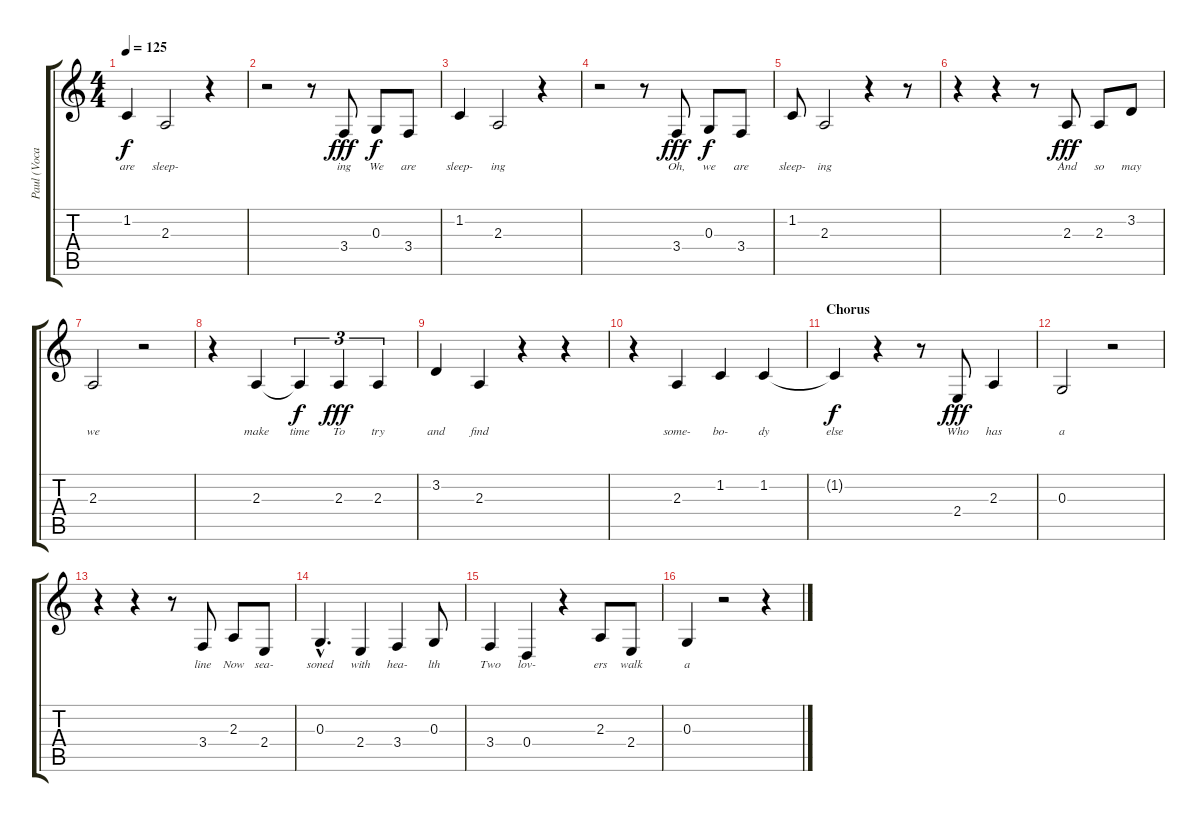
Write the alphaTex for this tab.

\track ("Paul (Vocals)" "Paul (Voca") {instrument tenorsax}
\staff {score tabs}
\tuning (E4 B3 G3 D3 A2 E2) {hide}
\ts (4 4)
\tempo 125
\clef g2
\ks c
1.2.4{lyrics (0 "are") lyrics (1 "") lyrics (2 "") lyrics (3 "") lyrics (4 "") dy f} 2.3.2{lyrics (0 "sleep-") lyrics (1 "") lyrics (2 "") lyrics (3 "") lyrics (4 "")} r.4 |
r.2 r.8 3.4.8{lyrics (0 "ing") lyrics (1 "") lyrics (2 "") lyrics (3 "") lyrics (4 "") dy fff} 0.3.8{lyrics (0 "We") lyrics (1 "") lyrics (2 "") lyrics (3 "") lyrics (4 "") dy f} 3.4.8{lyrics (0 "are") lyrics (1 "") lyrics (2 "") lyrics (3 "") lyrics (4 "")} |
1.2.4{lyrics (0 "sleep-") lyrics (1 "") lyrics (2 "") lyrics (3 "") lyrics (4 "")} 2.3.2{lyrics (0 "ing") lyrics (1 "") lyrics (2 "") lyrics (3 "") lyrics (4 "")} r.4 |
r.2 r.8 3.4.8{lyrics (0 "Oh,") lyrics (1 "") lyrics (2 "") lyrics (3 "") lyrics (4 "") dy fff} 0.3.8{lyrics (0 "we") lyrics (1 "") lyrics (2 "") lyrics (3 "") lyrics (4 "") dy f} 3.4.8{lyrics (0 "are") lyrics (1 "") lyrics (2 "") lyrics (3 "") lyrics (4 "")} |
1.2.8{lyrics (0 "sleep-") lyrics (1 "") lyrics (2 "") lyrics (3 "") lyrics (4 "")} 2.3.2{lyrics (0 "ing") lyrics (1 "") lyrics (2 "") lyrics (3 "") lyrics (4 "")} r.4 r.8 |
r.4 r.4 r.8 2.3.8{lyrics (0 "And") lyrics (1 "") lyrics (2 "") lyrics (3 "") lyrics (4 "") dy fff} 2.3.8{lyrics (0 "so") lyrics (1 "") lyrics (2 "") lyrics (3 "") lyrics (4 "")} 3.2.8{lyrics (0 "may") lyrics (1 "") lyrics (2 "") lyrics (3 "") lyrics (4 "")} |
2.3.2{lyrics (0 "we") lyrics (1 "") lyrics (2 "") lyrics (3 "") lyrics (4 "")} r.2 |
r.4 2.3.4{lyrics (0 "make") lyrics (1 "") lyrics (2 "") lyrics (3 "") lyrics (4 "")} 2.3{t}.4{tu (3 2) lyrics (0 "time") lyrics (1 "") lyrics (2 "") lyrics (3 "") lyrics (4 "") dy f} 2.3.4{tu (3 2) lyrics (0 "To") lyrics (1 "") lyrics (2 "") lyrics (3 "") lyrics (4 "") dy fff} 2.3.4{tu (3 2) lyrics (0 "try") lyrics (1 "") lyrics (2 "") lyrics (3 "") lyrics (4 "")} |
3.2.4{lyrics (0 "and") lyrics (1 "") lyrics (2 "") lyrics (3 "") lyrics (4 "")} 2.3.4{lyrics (0 "find") lyrics (1 "") lyrics (2 "") lyrics (3 "") lyrics (4 "")} r.4 r.4 |
r.4 2.3.4{lyrics (0 "some-") lyrics (1 "") lyrics (2 "") lyrics (3 "") lyrics (4 "")} 1.2.4{lyrics (0 "bo-") lyrics (1 "") lyrics (2 "") lyrics (3 "") lyrics (4 "")} 1.2.4{lyrics (0 "dy") lyrics (1 "") lyrics (2 "") lyrics (3 "") lyrics (4 "")} |
\section ("" "Chorus")
1.2{t}.4{lyrics (0 "else") lyrics (1 "") lyrics (2 "") lyrics (3 "") lyrics (4 "") dy f} r.4 r.8 2.4.8{lyrics (0 "Who") lyrics (1 "") lyrics (2 "") lyrics (3 "") lyrics (4 "") dy fff} 2.3.4{lyrics (0 "has") lyrics (1 "") lyrics (2 "") lyrics (3 "") lyrics (4 "")} |
0.3.2{lyrics (0 "a") lyrics (1 "") lyrics (2 "") lyrics (3 "") lyrics (4 "")} r.2 |
r.4 r.4 r.8 3.4.8{lyrics (0 "line") lyrics (1 "") lyrics (2 "") lyrics (3 "") lyrics (4 "")} 2.3.8{lyrics (0 "Now") lyrics (1 "") lyrics (2 "") lyrics (3 "") lyrics (4 "")} 2.4.8{lyrics (0 "sea-") lyrics (1 "") lyrics (2 "") lyrics (3 "") lyrics (4 "")} |
0.3{hac}.4{d lyrics (0 "soned") lyrics (1 "") lyrics (2 "") lyrics (3 "") lyrics (4 "")} 2.4.4{lyrics (0 "with") lyrics (1 "") lyrics (2 "") lyrics (3 "") lyrics (4 "")} 3.4.4{lyrics (0 "hea-") lyrics (1 "") lyrics (2 "") lyrics (3 "") lyrics (4 "")} 0.3.8{lyrics (0 "lth") lyrics (1 "") lyrics (2 "") lyrics (3 "") lyrics (4 "")} |
3.4.4{lyrics (0 "Two") lyrics (1 "") lyrics (2 "") lyrics (3 "") lyrics (4 "")} 0.4.4{lyrics (0 "lov-") lyrics (1 "") lyrics (2 "") lyrics (3 "") lyrics (4 "")} r.4 2.3.8{lyrics (0 "ers") lyrics (1 "") lyrics (2 "") lyrics (3 "") lyrics (4 "")} 2.4.8{lyrics (0 "walk") lyrics (1 "") lyrics (2 "") lyrics (3 "") lyrics (4 "")} |
0.3.4{lyrics (0 "a") lyrics (1 "") lyrics (2 "") lyrics (3 "") lyrics (4 "")} r.2 r.4
